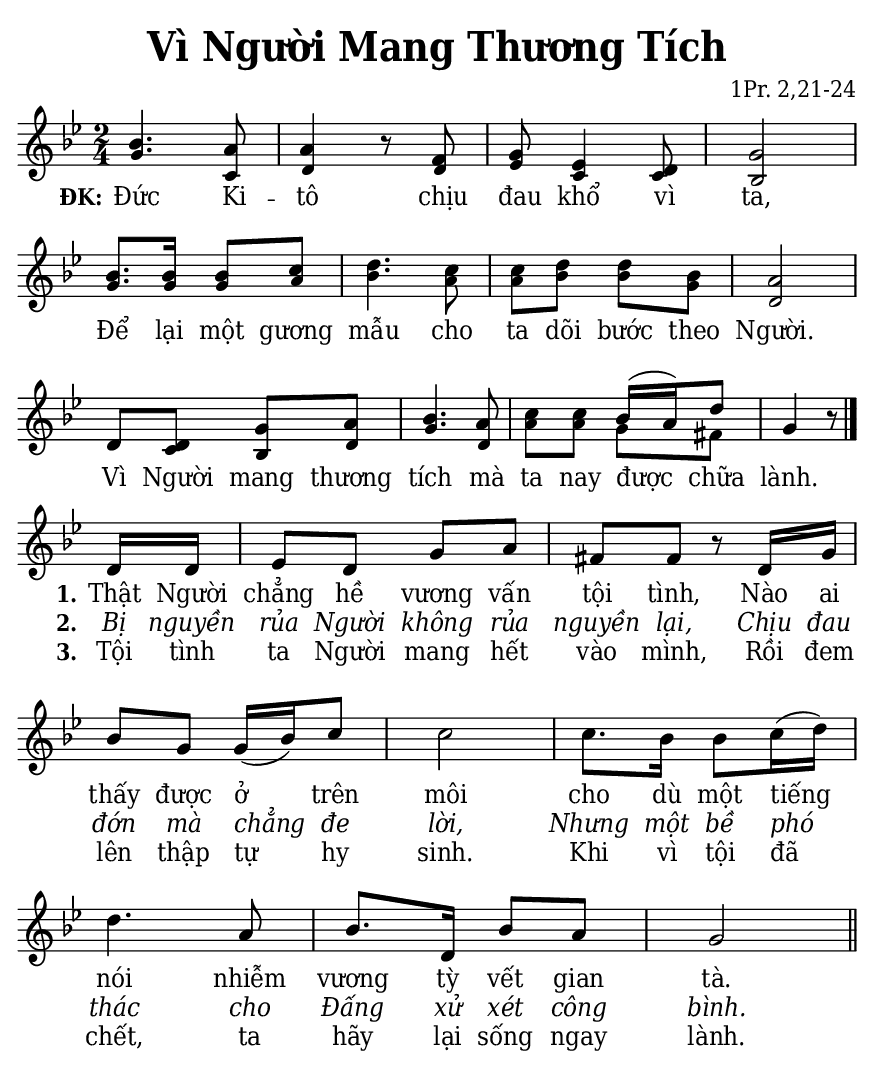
% Cài đặt chung\
\version "2.22.1"
\include "english.ly"

\header {
  title = \markup { \fontsize #1 "Vì Người Mang Thương Tích" }
  composer = "1Pr. 2,21-24"
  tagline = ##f
}

% Nhạc phiên khúc
nhacPhienKhucSop = \relative c'' {
  bf4. a8 |
  a4 r8 f |
  g ef4 d8 |
  g2 |
  bf8. bf16 bf8 c |
  d4. c8 |
  c d d bf |
  a2 |
  d,8 d g a |
  bf4. a8 |
  c c bf16 (a) d8 |
  g,4 r8 \bar "|." \break
  
  d16 d |
  ef8 d g a |
  fs8 fs r8 d16 g |
  bf8 g g16 (bf) c8 |
  c2 |
  c8. bf16 bf8 c16 (d) |
  d4. a8 |
  bf8. d,16 bf'8 a |
  g2 \bar "||"
}

nhacPhienKhucAlto = \relative c'' {
  g4. c,8 |
  d4 r8 d |
  ef c4 c8 |
  bf2 |
  g'8. g16 g8 a |
  bf4. a8 |
  a bf bf g |
  d2 |
  d8 c bf d |
  g4. d8 |
  a' a g [fs] |
  g4 r8
}

% Lời phiên khúc
loiPhienKhucSop = \lyrics {
  \set stanza = "ĐK:"
  Đức Ki -- tô chịu đau khổ vì ta,
  Để lại một gương mẫu cho ta dõi bước theo Người.
  Vì Người mang thương tích mà ta nay được chữa lành.
  <<
    {
      \set stanza = "1."
      Thật Người chẳng hề vương vấn tội tình,
      Nào ai thấy được ở trên môi cho dù một tiếng nói
      nhiễm vương tỳ vết gian tà.
    }
    \new Lyrics {
	    \set associatedVoice = "beSop"
	    \set stanza = "2."
      \override Lyrics.LyricText.font-shape = #'italic
	    Bị nguyền rủa Người không rủa nguyền lại,
	    Chịu đau đớn mà chẳng đe lời,
	    Nhưng một bề phó thác cho Đấng xử xét công bình.
    }
    \new Lyrics {
	    \set associatedVoice = "beSop"
	    \set stanza = "3."
	    Tội tình ta Người mang hết vào mình,
	    Rồi đem lên thập tự hy sinh.
	    Khi vì tội đã chết, ta hãy lại sống ngay lành.
    }
  >>
}

% Dàn trang
\paper {
  #(set-paper-size "a5")
  top-margin = 3\mm
  bottom-margin = 3\mm
  left-margin = 3\mm
  right-margin = 3\mm
  indent = #0
  #(define fonts
	 (make-pango-font-tree "Deja Vu Serif Condensed"
	 		       "Deja Vu Serif Condensed"
			       "Deja Vu Serif Condensed"
			       (/ 20 20)))
  print-page-number = ##f
  system-system-spacing = #'((basic-distance . 0.1) (padding . 3))
}

TongNhip = {
  \key bf \major \time 2/4
  \set Timing.beamExceptions = #'()
  \set Timing.baseMoment = #(ly:make-moment 1/4)
}

% Đổi kích thước nốt cho bè phụ
notBePhu =
#(define-music-function (font-size music) (number? ly:music?)
   (for-some-music
     (lambda (m)
       (if (music-is-of-type? m 'rhythmic-event)
           (begin
             (set! (ly:music-property m 'tweaks)
                   (cons `(font-size . ,font-size)
                         (ly:music-property m 'tweaks)))
             #t)
           #f))
     music)
   music)

\score {
  \new ChoirStaff <<
    \new Staff \with {
        \consists "Merge_rests_engraver"
        printPartCombineTexts = ##f
      }
      <<
      \new Voice \TongNhip \partCombine 
        \nhacPhienKhucSop
        \notBePhu -1 { \nhacPhienKhucAlto }
      \new NullVoice = beSop \nhacPhienKhucSop
      \new Lyrics \lyricsto beSop \loiPhienKhucSop
      >>
  >>
  \layout {
    \override Lyrics.LyricSpace.minimum-distance = #1.5
    \override Score.BarNumber.break-visibility = ##(#f #f #f)
    \override Score.SpacingSpanner.uniform-stretching = ##t
  } 
}
